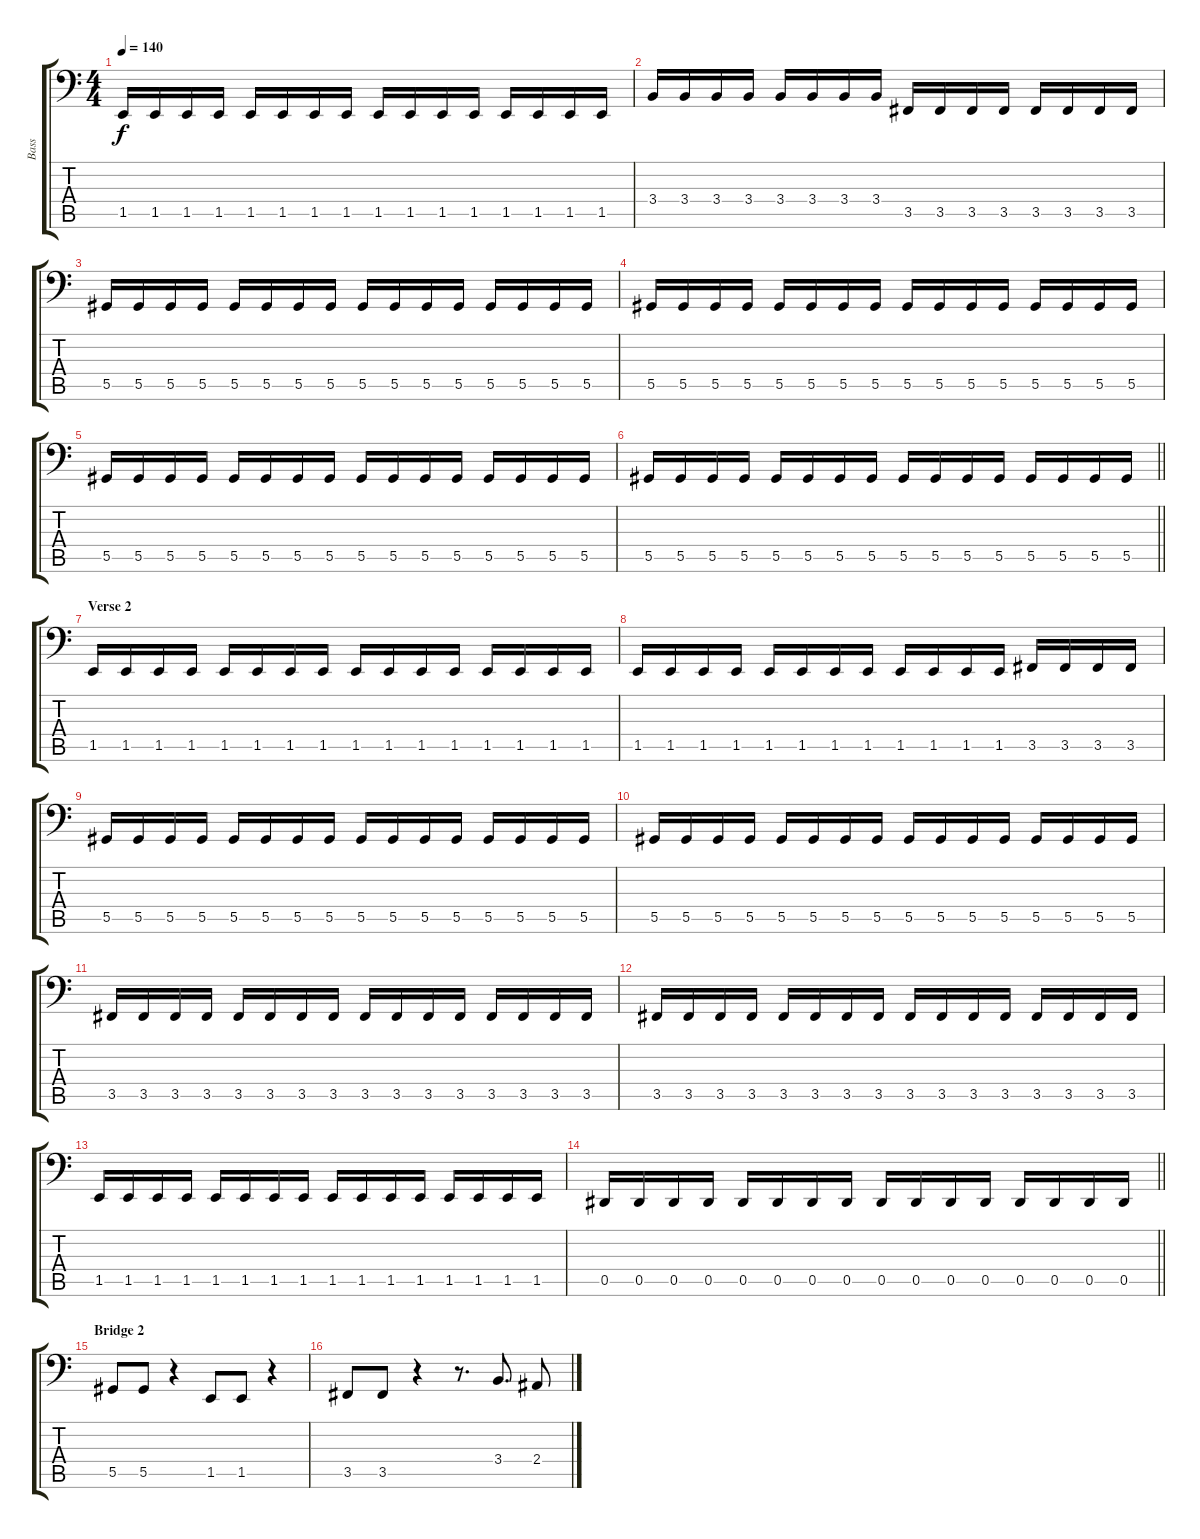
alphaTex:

\track ("Bass" "Bass") {instrument electricbasspick}
\staff {score tabs}
\tuning (B2 Gb2 Db2 Ab1 Eb1 Bb0) {hide}
\ts (4 4)
\tempo 140
\clef f4
\ks c
1.5.16{dy f} 1.5.16 1.5.16 1.5.16 1.5.16 1.5.16 1.5.16 1.5.16 1.5.16 1.5.16 1.5.16 1.5.16 1.5.16 1.5.16 1.5.16 1.5.16 |
3.4.16 3.4.16 3.4.16 3.4.16 3.4.16 3.4.16 3.4.16 3.4.16 3.5.16 3.5.16 3.5.16 3.5.16 3.5.16 3.5.16 3.5.16 3.5.16 |
5.5.16 5.5.16 5.5.16 5.5.16 5.5.16 5.5.16 5.5.16 5.5.16 5.5.16 5.5.16 5.5.16 5.5.16 5.5.16 5.5.16 5.5.16 5.5.16 |
5.5.16 5.5.16 5.5.16 5.5.16 5.5.16 5.5.16 5.5.16 5.5.16 5.5.16 5.5.16 5.5.16 5.5.16 5.5.16 5.5.16 5.5.16 5.5.16 |
5.5.16 5.5.16 5.5.16 5.5.16 5.5.16 5.5.16 5.5.16 5.5.16 5.5.16 5.5.16 5.5.16 5.5.16 5.5.16 5.5.16 5.5.16 5.5.16 |
\barLineRight lightlight
5.5.16 5.5.16 5.5.16 5.5.16 5.5.16 5.5.16 5.5.16 5.5.16 5.5.16 5.5.16 5.5.16 5.5.16 5.5.16 5.5.16 5.5.16 5.5.16 |
\section ("" "Verse 2")
1.5.16 1.5.16 1.5.16 1.5.16 1.5.16 1.5.16 1.5.16 1.5.16 1.5.16 1.5.16 1.5.16 1.5.16 1.5.16 1.5.16 1.5.16 1.5.16 |
1.5.16 1.5.16 1.5.16 1.5.16 1.5.16 1.5.16 1.5.16 1.5.16 1.5.16 1.5.16 1.5.16 1.5.16 3.5.16 3.5.16 3.5.16 3.5.16 |
5.5.16 5.5.16 5.5.16 5.5.16 5.5.16 5.5.16 5.5.16 5.5.16 5.5.16 5.5.16 5.5.16 5.5.16 5.5.16 5.5.16 5.5.16 5.5.16 |
5.5.16 5.5.16 5.5.16 5.5.16 5.5.16 5.5.16 5.5.16 5.5.16 5.5.16 5.5.16 5.5.16 5.5.16 5.5.16 5.5.16 5.5.16 5.5.16 |
3.5.16 3.5.16 3.5.16 3.5.16 3.5.16 3.5.16 3.5.16 3.5.16 3.5.16 3.5.16 3.5.16 3.5.16 3.5.16 3.5.16 3.5.16 3.5.16 |
3.5.16 3.5.16 3.5.16 3.5.16 3.5.16 3.5.16 3.5.16 3.5.16 3.5.16 3.5.16 3.5.16 3.5.16 3.5.16 3.5.16 3.5.16 3.5.16 |
1.5.16 1.5.16 1.5.16 1.5.16 1.5.16 1.5.16 1.5.16 1.5.16 1.5.16 1.5.16 1.5.16 1.5.16 1.5.16 1.5.16 1.5.16 1.5.16 |
\barLineRight lightlight
0.5.16 0.5.16 0.5.16 0.5.16 0.5.16 0.5.16 0.5.16 0.5.16 0.5.16 0.5.16 0.5.16 0.5.16 0.5.16 0.5.16 0.5.16 0.5.16 |
\section ("" "Bridge 2")
5.5.8 5.5.8 r.4 1.5.8 1.5.8 r.4 |
3.5.8 3.5.8 r.4 r.8{d} 3.4.8{d} 2.4.8
